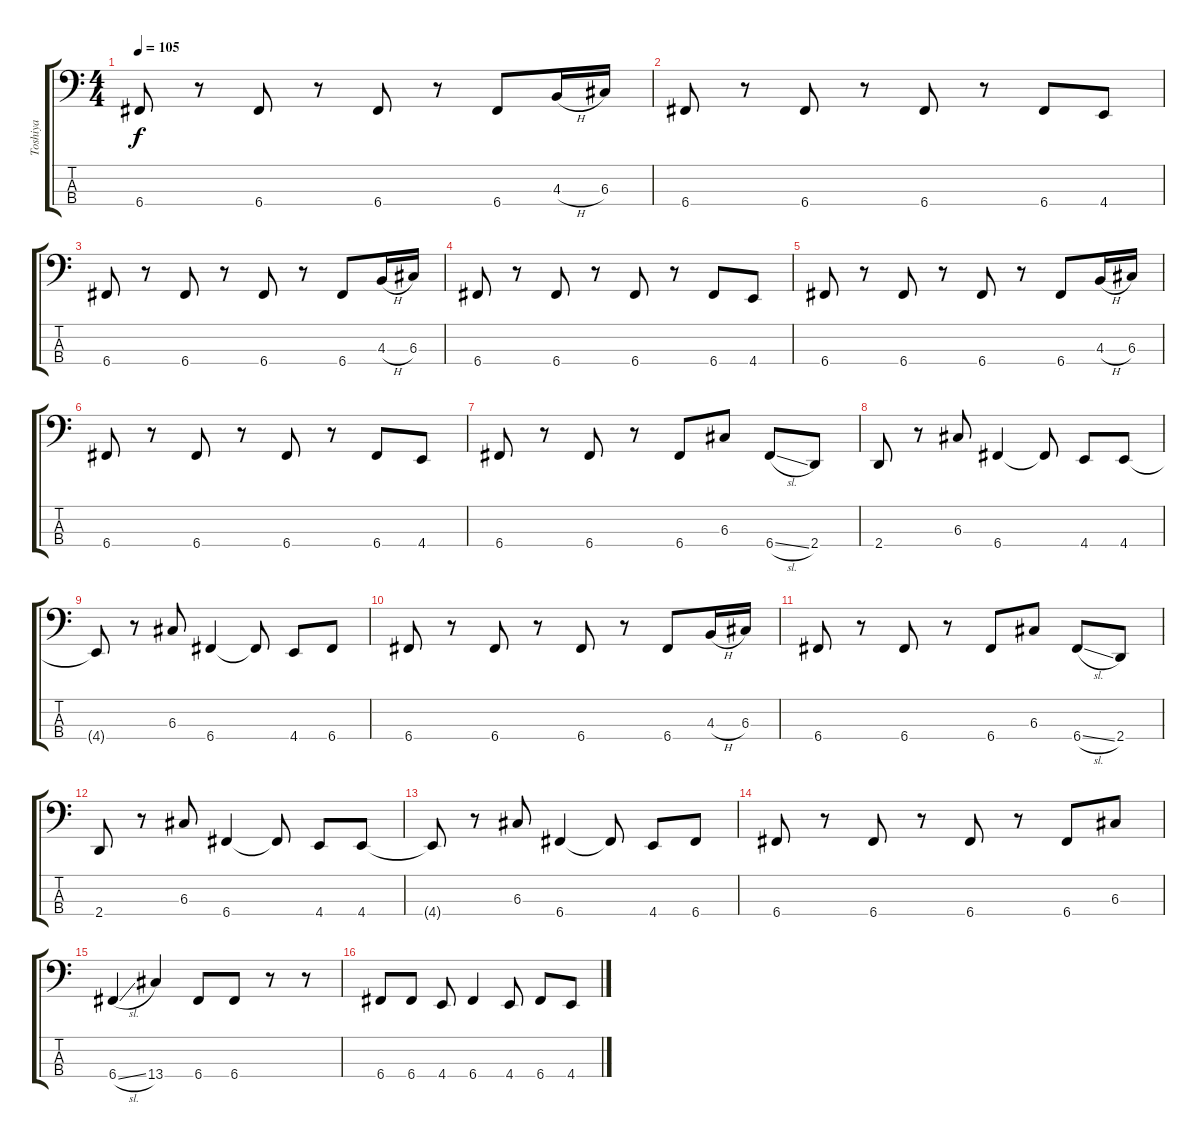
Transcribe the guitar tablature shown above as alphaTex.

\track ("Toshiya" "Toshiya") {instrument electricbasspick}
\staff {score tabs}
\tuning (F2 C2 G1 C1) {hide}
\ts (4 4)
\tempo 105
\clef f4
\ks c
6.4.8{dy f} r.8 6.4.8 r.8 6.4.8 r.8 6.4.8 4.3{h}.16 6.3.16 |
6.4.8 r.8 6.4.8 r.8 6.4.8 r.8 6.4.8 4.4.8 |
6.4.8 r.8 6.4.8 r.8 6.4.8 r.8 6.4.8 4.3{h}.16 6.3.16 |
6.4.8 r.8 6.4.8 r.8 6.4.8 r.8 6.4.8 4.4.8 |
6.4.8 r.8 6.4.8 r.8 6.4.8 r.8 6.4.8 4.3{h}.16 6.3.16 |
\section ("" "")
6.4.8 r.8 6.4.8 r.8 6.4.8 r.8 6.4.8 4.4.8 |
6.4.8 r.8 6.4.8 r.8 6.4.8 6.3.8 6.4{sl}.8 2.4.8 |
2.4.8 r.8 6.3.8 6.4.4 6.4{t}.8 4.4.8 4.4.8 |
4.4{t}.8 r.8 6.3.8 6.4.4 6.4{t}.8 4.4.8 6.4.8 |
6.4.8 r.8 6.4.8 r.8 6.4.8 r.8 6.4.8 4.3{h}.16 6.3.16 |
6.4.8 r.8 6.4.8 r.8 6.4.8 6.3.8 6.4{sl}.8 2.4.8 |
2.4.8 r.8 6.3.8 6.4.4 6.4{t}.8 4.4.8 4.4.8 |
4.4{t}.8 r.8 6.3.8 6.4.4 6.4{t}.8 4.4.8 6.4.8 |
6.4.8 r.8 6.4.8 r.8 6.4.8 r.8 6.4.8 6.3.8 |
6.4{sl}.4 13.4.4 6.4.8 6.4.8 r.8 r.8 |
\section ("" "")
6.4.8 6.4.8 4.4.8 6.4.4 4.4.8 6.4.8 4.4.8
